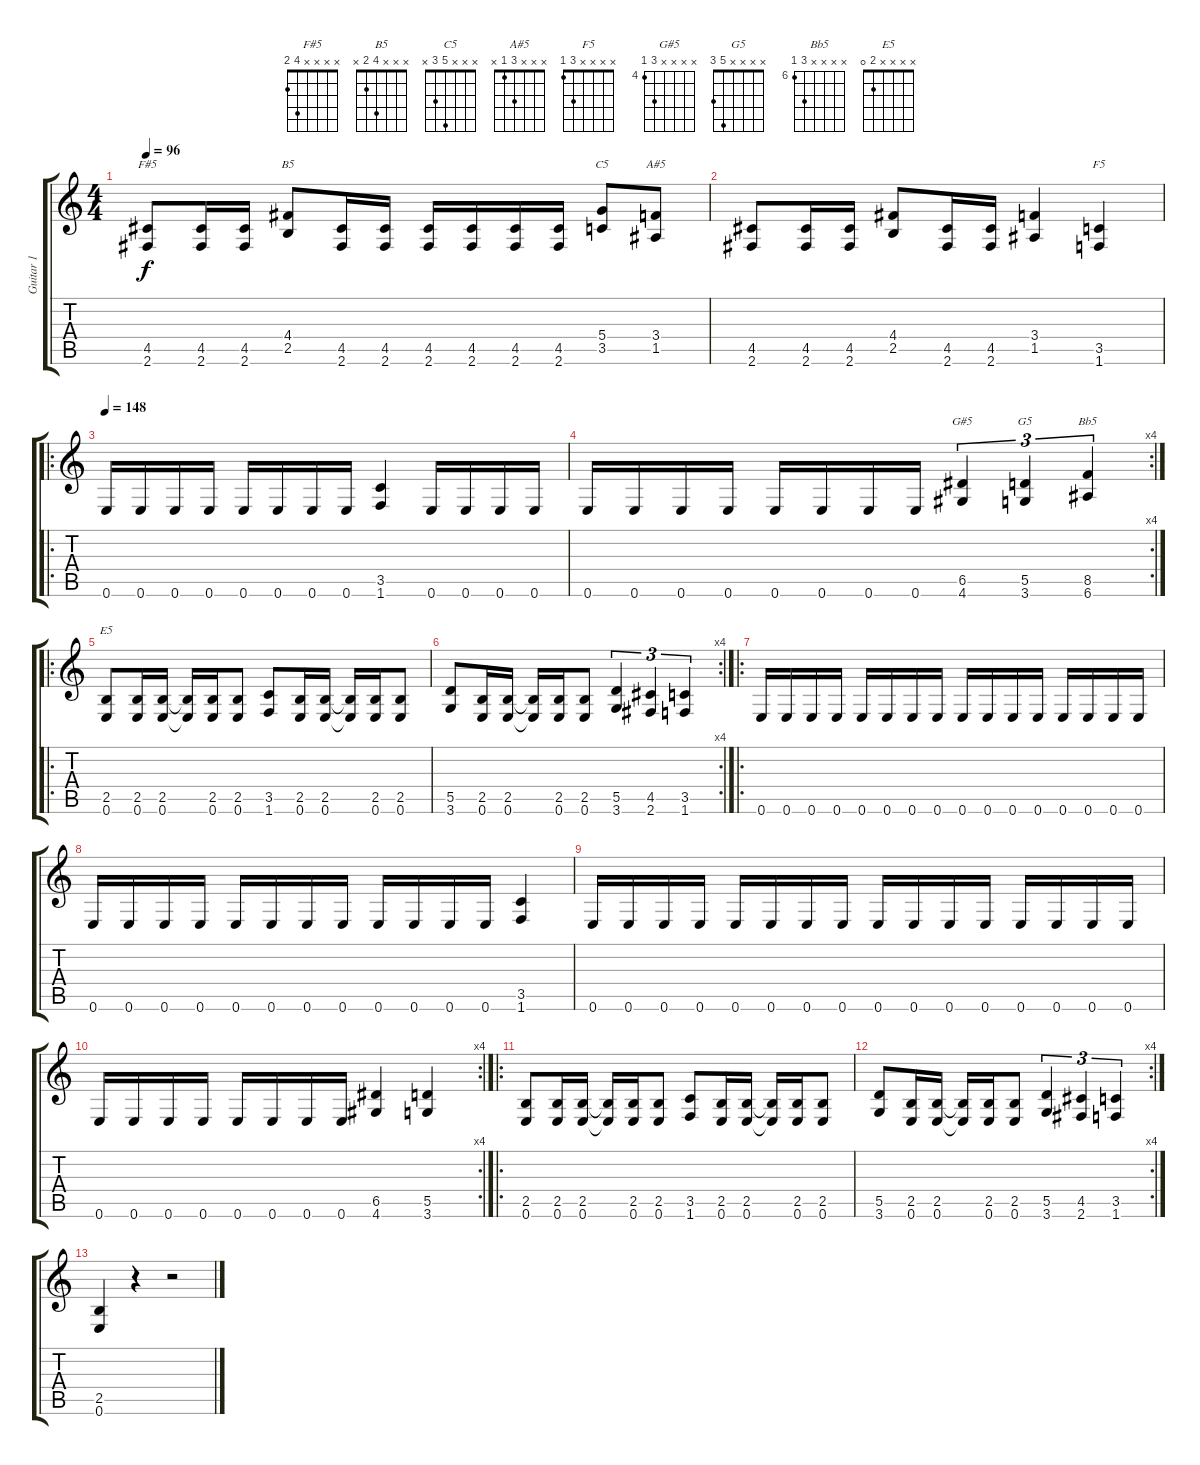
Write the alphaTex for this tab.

\track ("Guitar 1" "Guitar 1") {instrument overdrivenguitar}
\staff {score tabs}
\tuning (E4 B3 G3 D3 A2 E2) {hide}
\chord ("F#5" x x x x 4 2)
\chord ("B5" x x x 4 2 x)
\chord ("C5" x x x 5 3 x)
\chord ("A#5" x x x 3 1 x)
\chord ("F5" x x x x 3 1)
\chord ("G#5" x x x x 6 4) {firstfret 4}
\chord ("G5" x x x x 5 3)
\chord ("Bb5" x x x x 8 6) {firstfret 6}
\chord ("E5" x x x x 2 0)
\ts (4 4)
\tempo 96
\clef g2
\ks c
(4.5 2.6).8{ch "F#5" dy f} (4.5 2.6).16 (4.5 2.6).16 (4.4 2.5).8{ch "B5"} (4.5 2.6).16 (4.5 2.6).16 (4.5 2.6).16 (4.5 2.6).16 (4.5 2.6).16 (4.5 2.6).16 (5.4 3.5).8{ch "C5"} (3.4 1.5).8{ch "A#5"} |
(4.5 2.6).8 (4.5 2.6).16 (4.5 2.6).16 (4.4 2.5).8 (4.5 2.6).16 (4.5 2.6).16 (3.4 1.5).4 (3.5 1.6).4{ch "F5"} |
\ro
\tempo 148
0.6.16 0.6.16 0.6.16 0.6.16 0.6.16 0.6.16 0.6.16 0.6.16 (3.5 1.6).4 0.6.16 0.6.16 0.6.16 0.6.16 |
\rc 4
0.6.16 0.6.16 0.6.16 0.6.16 0.6.16 0.6.16 0.6.16 0.6.16 (6.5 4.6).4{tu (3 2) ch "G#5"} (5.5 3.6).4{tu (3 2) ch "G5"} (8.5 6.6).4{tu (3 2) ch "Bb5"} |
\ro
(2.5 0.6).8{ch "E5"} (2.5 0.6).16 (2.5 0.6).16 (2.5{t} 0.6{t}).16 (2.5 0.6).16 (2.5 0.6).8 (3.5 1.6).8 (2.5 0.6).16 (2.5 0.6).16 (2.5{t} 0.6{t}).16 (2.5 0.6).16 (2.5 0.6).8 |
\rc 4
(5.5 3.6).8 (2.5 0.6).16 (2.5 0.6).16 (2.5{t} 0.6{t}).16 (2.5 0.6).16 (2.5 0.6).8 (5.5 3.6).4{tu (3 2)} (4.5 2.6).4{tu (3 2)} (3.5 1.6).4{tu (3 2)} |
\ro
0.6.16 0.6.16 0.6.16 0.6.16 0.6.16 0.6.16 0.6.16 0.6.16 0.6.16 0.6.16 0.6.16 0.6.16 0.6.16 0.6.16 0.6.16 0.6.16 |
0.6.16 0.6.16 0.6.16 0.6.16 0.6.16 0.6.16 0.6.16 0.6.16 0.6.16 0.6.16 0.6.16 0.6.16 (3.5 1.6).4 |
0.6.16 0.6.16 0.6.16 0.6.16 0.6.16 0.6.16 0.6.16 0.6.16 0.6.16 0.6.16 0.6.16 0.6.16 0.6.16 0.6.16 0.6.16 0.6.16 |
\rc 4
0.6.16 0.6.16 0.6.16 0.6.16 0.6.16 0.6.16 0.6.16 0.6.16 (6.5 4.6).4 (5.5 3.6).4 |
\ro
(2.5 0.6).8 (2.5 0.6).16 (2.5 0.6).16 (2.5{t} 0.6{t}).16 (2.5 0.6).16 (2.5 0.6).8 (3.5 1.6).8 (2.5 0.6).16 (2.5 0.6).16 (2.5{t} 0.6{t}).16 (2.5 0.6).16 (2.5 0.6).8 |
\rc 4
(5.5 3.6).8 (2.5 0.6).16 (2.5 0.6).16 (2.5{t} 0.6{t}).16 (2.5 0.6).16 (2.5 0.6).8 (5.5 3.6).4{tu (3 2)} (4.5 2.6).4{tu (3 2)} (3.5 1.6).4{tu (3 2)} |
(2.5 0.6).4 r.4 r.2
